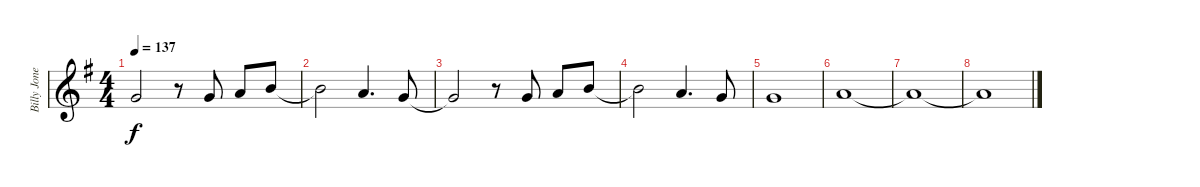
\track ("Billy Jones Vocals" "Billy Jone") {instrument flute}
\staff {score}
\tuning (E4 B3 G3 D3 A2 E2) {hide}
\ts (4 4)
\tempo 137
\clef g2
\ks g
8.2{t}.2{dy f} r.8 8.2.8 5.1.8 7.1.8 |
7.1{t}.2 5.1.4{d} 8.2.8 |
8.2{t}.2 r.8 8.2.8 5.1.8 7.1.8 |
7.1{t}.2 5.1.4{d} 8.2.8 |
8.2.1 |
5.1.1 |
5.1{t}.1 |
5.1{t}.1
